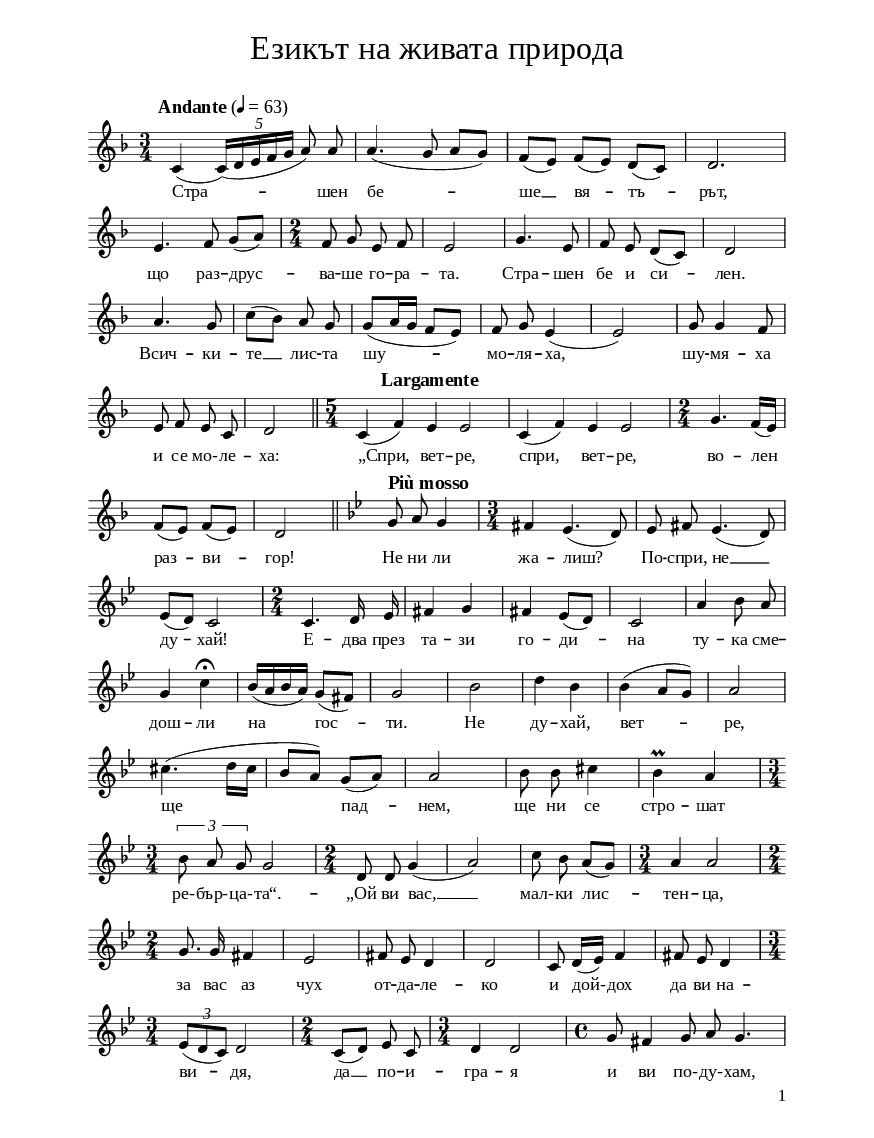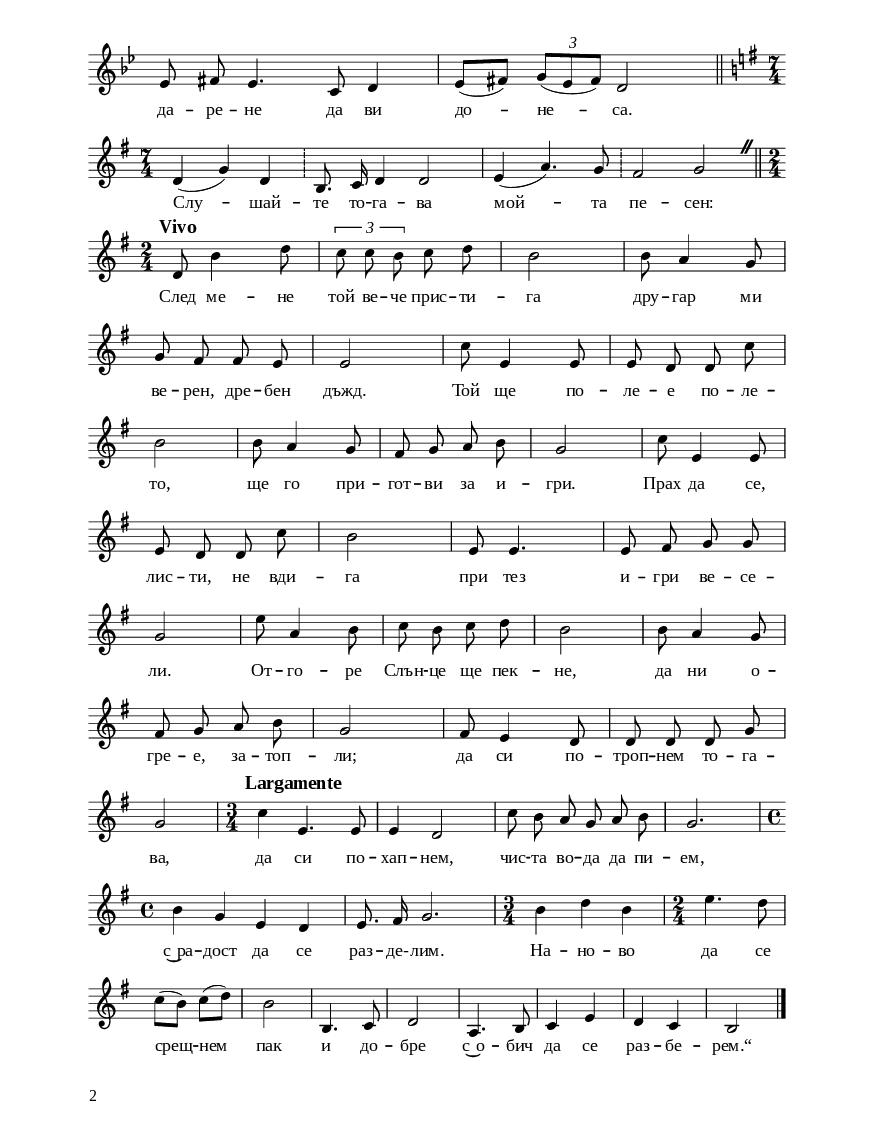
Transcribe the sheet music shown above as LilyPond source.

\version "2.24.2"

\include "include/globals.ily"

\bookpart {
  \label #'ref130
  \tocItem \markup "Езикът на живата природа"

  \paper {
    print-all-headers = ##t
    print-page-number = ##t
    print-first-page-number = ##t

    % put page numbers on the bottom
    oddHeaderMarkup = \markup ""
    evenHeaderMarkup = \markup ""
    oddFooterMarkup = \markup
    \fill-line {
      ""
      \if \should-print-page-number \fromproperty #'page:page-number-string
    }
    evenFooterMarkup = \markup
    \fill-line {
      \if \should-print-page-number \fromproperty #'page:page-number-string
      ""
    }

    left-margin = 1.5\cm
    right-margin = 1.5\cm
    top-margin = 1.6\cm
    bottom-margin = 1.2\cm
    ragged-bottom = ##t % do not spread the staves to fill the whole vertical space

    % change distance between staves
    system-system-spacing =
    #'((basic-distance . 9)
       (minimum-distance . 6)
       (padding . 1)
       (stretchability . 12))
  }
  \score {
    \include "include/score-layout.ily"


    \new Voice \absolute {
      \clef treble
      \key f \major
      \time 3/4
      \tempoFunc "Andante" 4 "63"
      \autoBeamOff
      c'4 ( \once \omit TupletBracket
      \times 4/5  {
        c'16 ) ( [  d'16  e'16  f'16
        g'16 ]
      }
      a'8 ) a'8  |

      a'4. ( g'8   a'8 [  g'8
      ] ) |
      f'8 ( [ e'8 ])
      f'8 ( [  e'8  ] )  d'8 ( [  c'8]) |
      d'2. \break |
      e'4. f'8  g'8 ( [
      a'8  ])
      \time 2/4 f'8 g'8 e'8  f'8 |
      e'2 | % 6
      g'4.  e'8 |
      f'8  e'8
      d'8 ( [  c'8 ]) | d'2 \break |
      a'4.  g'8 | c''8 ( [  bes'8 ]) a'8  g'8 |
      g'8 ( [ a'16   g'16]
      f'8  [ e'8 ] ) |

      f'8 g'8 e'4 ( |e'2) |
      g'8  g'4  f'8 |  \break
      e'8  f'8 e'8  c'8 | d'2 |   % 13
      \time 5/4  | \bar "||" % 13
      \tempo "        Largamente" c'4 ( f'4 )
      e'4  e'2 | % 14
      c'4 (  f'4 )  e'4  e'2 | % 15
      \time 2/4  | % 15
      g'4.  f'16 ( [  e'16 ]) \break | % 16
      f'8 ( [  e'8 ] ) f'8 ( [  e'8 ] )| % 17
      d'2 \bar "||"
      \tempo "Più mosso"
      \key g \minor | % 18
      g'8  a'8  g'4 | % 19
      \time 3/4 fis'4  es'4. ( d'8 ) |
      es'8  fis'8  es'4. ( d'8 )| \break % 21
      es'8 ( [  d'8 ])   c'2   |   % 22
      \time 2/4 c'4.  d'16  es'16 | % 23
      fis'4  g'4|  fis'4
      es'8 ( [  d'8 ])  | c'2 | % 25
      a'4 bes'8 a'8  \break  | % 26
      g'4  c''4 ^\fermata  | % 27
      \slurDown \stemUp bes'16 (
      [a'16 bes'16  a'16])
      \slurNeutral \stemNeutral
      g'8 ( [  fis'8 ] )| % 28
      g'2  | % 29
      bes'2 |  d''4  bes'4 |
      bes'4 ( a'8 [  g'8  ] ) a'2  \break | % 31
      cis''4. (  d''16 [  cis''16 ] |
      bes'8 [  a'8 ] ) % 32
      g'8 ( [  a'8 ] ) a'2 |
      bes'8  bes'8  cis''4 | % 34
      bes'4 \prall  a'4 |  \break % 35
      \time 3/4  | % 35
      \times 2/3  {
        bes'8  a'8  g'8
      }
      g'2 | \time 2/4 d'8  d'8
      g'4 ( | a'2 ) |   % 37
      c''8  bes'8  a'8 ( [  g'8 ]) |
      \time 3/4  | % 38
      a'4  a'2  | \break
      \time 2/4  | % 39
      g'8.  g'16  fis'4 |
      es'2 | % 41
      fis'8  es'8  d'4 | % 42
      d'2 | % 43
      c'8  d'16 ( [  es'16 ] ) f'4 | % 44
      fis'8 es'8  d'4 | % 46
      \time 3/4  | \break  % 46
      \once \omit TupletBracket
      \times 2/3  {
        es'8 ( [  d'8  c'8 ])
      }
      d'2 | % 47
      \time 2/4  | % 47
      c'8 ( [  d'8 ])  es'8  c'8  | % 48
      \time 3/4  | % 48
      d'4  d'2 | % 49
      \time 4/4  | % 49
      g'8  fis'4  g'8
      a'8 g'4. \break | % 51
      es'8  fis'8  es'4.  c'8
      d'4 |  es'8 ([ fis'8 ])
      \times 2/3  {
        g'8 ( [  es'8  fis'8 ] )
      } d'2 | \bar "||" \break
      \key g \major \time 7/4 | % 54
      d'4 (  g'4 )  d'4  \bar "!" b8. c'16 d'4  d'2 | % 56
      e'4 ( a'4.)   g'8  \bar "!" fis'2  g'2 \caesura \bar "||" \break
      \time 2/4  | % 58
      \tempo "Vivo" d'8 b'4  d''8 | % 59
      \tupletUp \times 2/3  {
        c''8   c''8  b'8
      } \tupletNeutral
      c''8 d''8  |
      b'2 | % 61
      b'8  a'4  g'8 | \break % 62
      g'8  fis'8  fis'8  e'8 | % 63
      e'2 | % 64
      c''8  e'4  e'8 | % 65
      e'8  d'8  d'8  c''8 | \break % 66
      b'2 | % 67
      b'8  a'4  g'8  | % 68
      fis'8  g'8  a'8  b'8 |  % 69
      g'2 |
      c''8  e'4  e'8 | \break % 71
      e'8  d'8  d'8  c''8 | % 72
      b'2  | % 73
      e'8  e'4. |   % 74
      e'8  fis'8  g'8  g'8 \break | % 75
      g'2  | % 76
      e''8  a'4  b'8 | % 77
      c''8   b'8  c''8  d''8 | % 78
      b'2 |  % 79
      b'8  a'4  g'8 |\break
      fis'8  g'8  a'8  b'8 | % 81
      g'2 | % 82
      fis'8  e'4  d'8 |
      d'8  d'8  d'8  g'8 | \break % 84
      g'2 | % 85
      \tempo "Largamente"
      \time 3/4  | % 85
      c''4  e'4.  e'8 | % 86
      e'4 d'2 | % 87
      c''8 b'8 a'8  g'8
      a'8  b'8  | % 88
      g'2. |  \break % 89
      \time 4/4  | % 89
      b'4 g'4  e'4
      d'4 |
      e'8.  fis'16  g'2.   | % 91
      \time 3/4 b'4 d''4  b'4 | \time 2/4  e''4. d''8 |  \break | % 92
      c''8 ( [  b'8 ])  c''8 ( [
      d''8 ]) | b'2 | % 93
      b4.  c'8  d'2 | % 94
      a4. b8  c'4
      e'4 | % 95
      d'4  c'4  b2 \bar "|."
    }

    \addlyrics {
      Стра --  шен
      бе --   ше __  вя -- тъ
      -- рът, що раз -- друс -- ва --
      ше го -- ра -- та. Стра -- шен
      бе и си -- лен. Всич -- ки -- те __
      лис -- та шу --
      мо -- ля -- ха, шу -- мя -- ха и се
      "мо-" -- ле -- ха: „Спри,  вет --
      ре, спри,  вет -- ре, во -- лен
      раз -- ви -- гор! Не ни
      ли жа -- лиш?  По -- спри, не __
      ду -- хай! Е -- два през та
      -- зи го -- ди -- на ту --
      ка сме -- дош -- ли на
      гос -- ти. Не ду -- хай, вет --
      ре, ще пад --
      нем, ще ни се стро -- шат "ре-" --
      "бър-" -- "ца-" -- та“. -- „Ой ви вас, __
      "мал-" -- ки лис -- тен -- ца,
      за вас аз чух от -- да -- ле -- ко
      и "дой-" -- дох да ви на -- ви
      --  дя, да __  по -- и -- гра --
      я и ви "по-" -- "ду-" -- хам, да -- ре --
      не да ви до -- не --  са.
      Слу -- шай -- те то -- га -- ва
      мой -- та пе -- сен: След ме --
      не той ве -- че прис -- ти -- га дру
      -- гар ми ве -- рен, дре -- бен
      дъжд. Той ще по -- ле -- е по --
      ле -- то, ще го при -- гот -- ви
      за и -- гри. Прах да се, лис --
      ти, не вди -- га при тез и -- гри
      ве -- се -- ли. От -- го -- ре Слън
      -- це ще пек -- не, да ни о --
      гре -- е, за -- топ -- ли; да си
      по -- троп -- нем то -- га  -- ва,
      да си по -- хап  -- нем, чис
      -- та во -- да да пи  -- ем,
      с~ра -- дост да се раз -- де- --
      лим. На -- но -- во да се срещ
      -- нем  пак и до -- бре с~о
      -- бич да се раз -- бе -- рем.“}

      \header {
        title = \titleFunc "Езикът на живата природа" "Ezikăt na živata priroda"
      }

      \midi{}

    }



  } % bookpart
